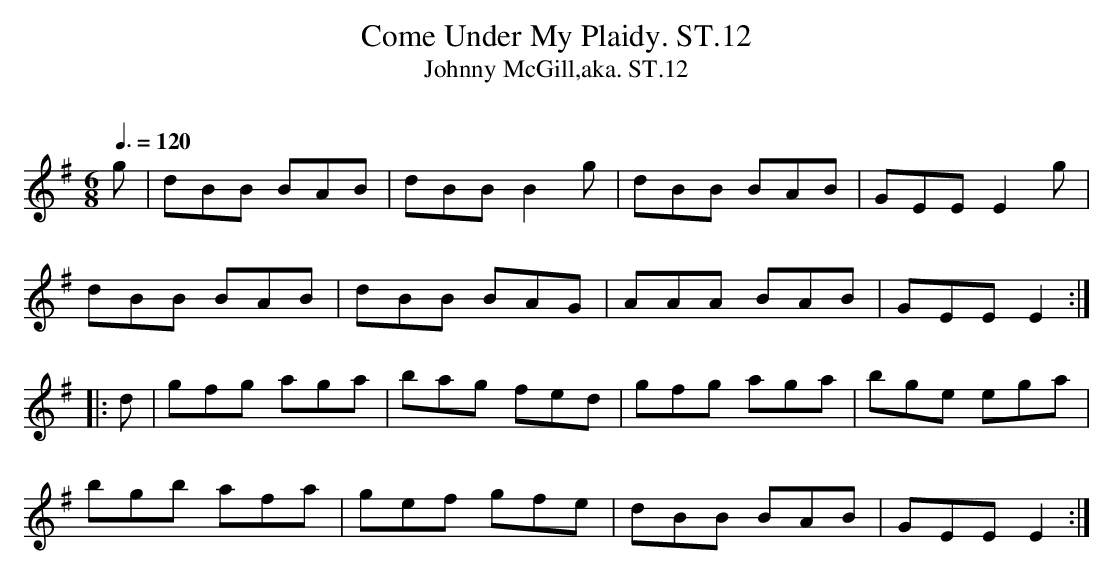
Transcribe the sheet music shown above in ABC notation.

X:1
T:Come Under My Plaidy. ST.12
T:Johnny McGill,aka. ST.12
M:6/8
L:1/8
Q:3/8=120
O:
K:G
g|dBB BAB|dBBB2g|dBB BAB|GEE E2g|
dBB BAB|dBB BAG|AAA BAB|GEEE2:|
|:d|gfg aga|bag fed|gfg aga|bge ega|
bgb afa|gef gfe|dBB BAB| GEE E2:|
